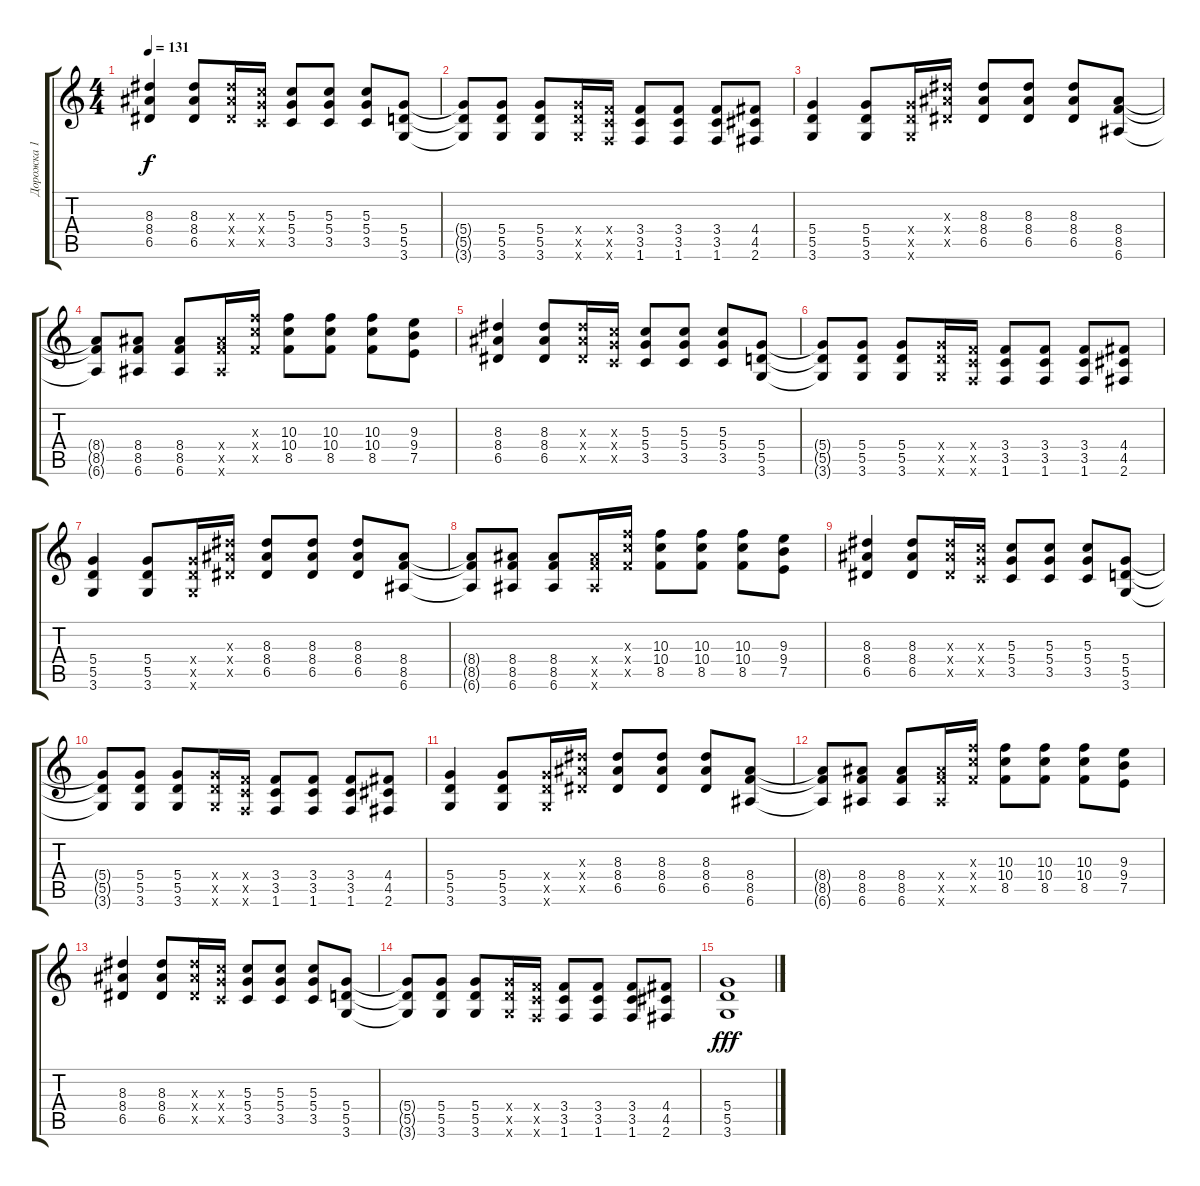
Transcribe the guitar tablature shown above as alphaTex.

\track ("Дорожка 1" "Дорожка 1") {instrument acousticguitarsteel}
\staff {score tabs}
\tuning (E4 B3 G3 D3 A2 E2) {hide}
\ts (4 4)
\tempo 131
\clef g2
\ks c
(8.3 8.4 6.5).4{dy f} (8.3 8.4 6.5).8 (8.3{x} 8.4{x} 6.5{x}).16 (5.3{x} 5.4{x} 3.5{x}).16 (5.3 5.4 3.5).8 (5.3 5.4 3.5).8 (5.3 5.4 3.5).8 (5.4 5.5 3.6).8 |
(5.4{t} 5.5{t} 3.6{t}).8 (5.4 5.5 3.6).8 (5.4 5.5 3.6).8 (5.4{x} 5.5{x} 3.6{x}).16 (3.4{x} 3.5{x} 1.6{x}).16 (3.4 3.5 1.6).8 (3.4 3.5 1.6).8 (3.4 3.5 1.6).8 (4.4 4.5 2.6).8 |
(5.4 5.5 3.6).4 (5.4 5.5 3.6).8 (5.4{x} 5.5{x} 3.6{x}).16 (8.3{x} 8.4{x} 6.5{x}).16 (8.3 8.4 6.5).8 (8.3 8.4 6.5).8 (8.3 8.4 6.5).8 (8.4 8.5 6.6).8 |
(8.4{t} 8.5{t} 6.6{t}).8 (8.4 8.5 6.6).8 (8.4 8.5 6.6).8 (8.4{x} 8.5{x} 6.6{x}).16 (10.3{x} 10.4{x} 8.5{x}).16 (10.3 10.4 8.5).8 (10.3 10.4 8.5).8 (10.3 10.4 8.5).8 (9.3 9.4 7.5).8 |
(8.3 8.4 6.5).4 (8.3 8.4 6.5).8 (8.3{x} 8.4{x} 6.5{x}).16 (5.3{x} 5.4{x} 3.5{x}).16 (5.3 5.4 3.5).8 (5.3 5.4 3.5).8 (5.3 5.4 3.5).8 (5.4 5.5 3.6).8 |
(5.4{t} 5.5{t} 3.6{t}).8 (5.4 5.5 3.6).8 (5.4 5.5 3.6).8 (5.4{x} 5.5{x} 3.6{x}).16 (3.4{x} 3.5{x} 1.6{x}).16 (3.4 3.5 1.6).8 (3.4 3.5 1.6).8 (3.4 3.5 1.6).8 (4.4 4.5 2.6).8 |
(5.4 5.5 3.6).4 (5.4 5.5 3.6).8 (5.4{x} 5.5{x} 3.6{x}).16 (8.3{x} 8.4{x} 6.5{x}).16 (8.3 8.4 6.5).8 (8.3 8.4 6.5).8 (8.3 8.4 6.5).8 (8.4 8.5 6.6).8 |
(8.4{t} 8.5{t} 6.6{t}).8 (8.4 8.5 6.6).8 (8.4 8.5 6.6).8 (8.4{x} 8.5{x} 6.6{x}).16 (10.3{x} 10.4{x} 8.5{x}).16 (10.3 10.4 8.5).8 (10.3 10.4 8.5).8 (10.3 10.4 8.5).8 (9.3 9.4 7.5).8 |
(8.3 8.4 6.5).4 (8.3 8.4 6.5).8 (8.3{x} 8.4{x} 6.5{x}).16 (5.3{x} 5.4{x} 3.5{x}).16 (5.3 5.4 3.5).8 (5.3 5.4 3.5).8 (5.3 5.4 3.5).8 (5.4 5.5 3.6).8 |
(5.4{t} 5.5{t} 3.6{t}).8 (5.4 5.5 3.6).8 (5.4 5.5 3.6).8 (5.4{x} 5.5{x} 3.6{x}).16 (3.4{x} 3.5{x} 1.6{x}).16 (3.4 3.5 1.6).8 (3.4 3.5 1.6).8 (3.4 3.5 1.6).8 (4.4 4.5 2.6).8 |
(5.4 5.5 3.6).4 (5.4 5.5 3.6).8 (5.4{x} 5.5{x} 3.6{x}).16 (8.3{x} 8.4{x} 6.5{x}).16 (8.3 8.4 6.5).8 (8.3 8.4 6.5).8 (8.3 8.4 6.5).8 (8.4 8.5 6.6).8 |
(8.4{t} 8.5{t} 6.6{t}).8 (8.4 8.5 6.6).8 (8.4 8.5 6.6).8 (8.4{x} 8.5{x} 6.6{x}).16 (10.3{x} 10.4{x} 8.5{x}).16 (10.3 10.4 8.5).8 (10.3 10.4 8.5).8 (10.3 10.4 8.5).8 (9.3 9.4 7.5).8 |
(8.3 8.4 6.5).4 (8.3 8.4 6.5).8 (8.3{x} 8.4{x} 6.5{x}).16 (5.3{x} 5.4{x} 3.5{x}).16 (5.3 5.4 3.5).8 (5.3 5.4 3.5).8 (5.3 5.4 3.5).8 (5.4 5.5 3.6).8 |
(5.4{t} 5.5{t} 3.6{t}).8 (5.4 5.5 3.6).8 (5.4 5.5 3.6).8 (5.4{x} 5.5{x} 3.6{x}).16 (3.4{x} 3.5{x} 1.6{x}).16 (3.4 3.5 1.6).8 (3.4 3.5 1.6).8 (3.4 3.5 1.6).8 (4.4 4.5 2.6).8 |
(5.4 5.5 3.6).1{dy fff}
